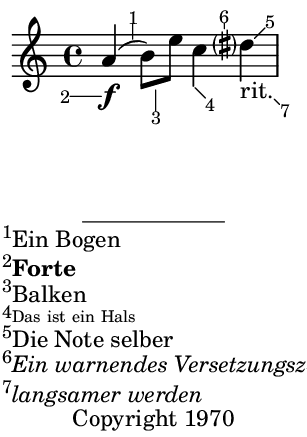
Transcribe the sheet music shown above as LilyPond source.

%% Generated by lilypond-book
%% Options: [exampleindent=10.16\mm,indent=0\mm,line-width=160\mm,papersize="a8",quote,ragged-right]
\include "lilypond-book-preamble.ly"


% ****************************************************************
% Start cut-&-pastable-section
% ****************************************************************

#(ly:set-option 'eps-box-padding 3.000000)



\paper {
  #(set-paper-size "a8")
  indent = 0\mm
  line-width = 160\mm
  % offset the left padding, also add 1mm as lilypond creates cropped
  % images with a little space on the right
  line-width = #(- line-width (* mm  3.000000) (* mm 1))
  line-width = 160\mm - 2.0 * 10.16\mm
  % offset the left padding, also add 1mm as lilypond creates cropped
  % images with a little space on the right
  line-width = #(- line-width (* mm  3.000000) (* mm 1))
  ragged-right = ##t
}

\layout {
  
}




% ****************************************************************
% ly snippet:
% ****************************************************************
\sourcefileline 1319
\book {
  \header { copyright = \markup { "Copyright 1970" } }
  \relative {
    a'4-\footnote #'(-3 . 0) \markup { \bold Forte } \f
    -\footnote #'(0 . 1.5) \markup { Ein Bogen } (
    b8)-\footnote #'(0 . -2) \markup { Balken } [ e]
    \single\footnote #'(1 . -1)
      \markup  { \teeny { Das ist ein Hals } } Stem
    c4
    \single\footnote #'(0 . 0.5)
      \markup \italic { Ein warnendes Versetzungszeichen } AccidentalCautionary
    \footnote #'(1 . 1) "Die Note selber"
    dis?4-\footnote #'(0.5 . -0.5) \markup \italic { langsamer werden }
         _"rit."
  }
}



% ****************************************************************
% end ly snippet
% ****************************************************************
